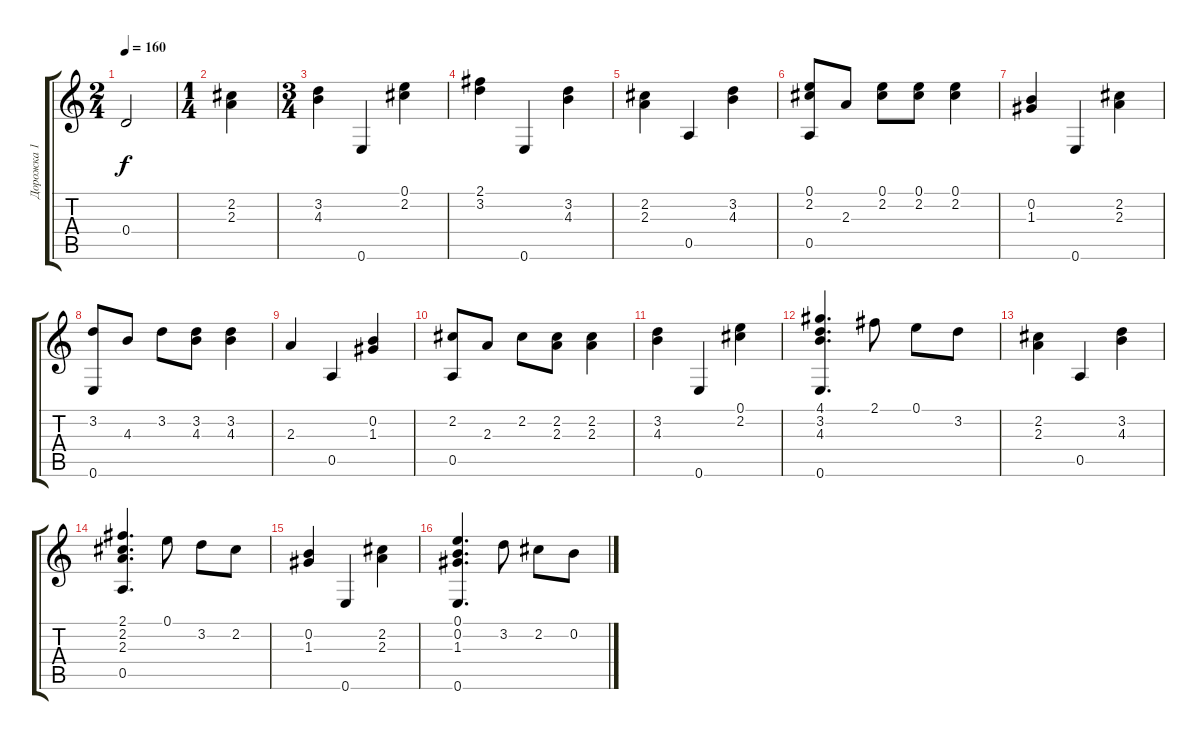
\track ("Дорожка 1" "Дорожка 1") {instrument acousticguitarnylon}
\staff {score tabs}
\tuning (E4 B3 G3 D3 A2 E2) {hide}
\ts (2 4)
\tempo 160
\clef g2
\ks c
0.4.2{dy f} |
\ts (1 4)
(2.2 2.3).4 |
\ts (3 4)
(3.2 4.3).4 0.6.4 (0.1 2.2).4 |
(2.1 3.2).4 0.6.4 (3.2 4.3).4 |
(2.2 2.3).4 0.5.4 (3.2 4.3).4 |
(0.1 2.2 0.5).8 2.3.8 (0.1 2.2).8 (0.1 2.2).8 (0.1 2.2).4 |
(0.2 1.3).4 0.6.4 (2.2 2.3).4 |
(3.2 0.6).8 4.3.8 3.2.8 (3.2 4.3).8 (3.2 4.3).4 |
2.3.4 0.5.4 (0.2 1.3).4 |
(2.2 0.5).8 2.3.8 2.2.8 (2.2 2.3).8 (2.2 2.3).4 |
(3.2 4.3).4 0.6.4 (0.1 2.2).4 |
(4.1 3.2 4.3 0.6).4{d} 2.1.8 0.1.8 3.2.8 |
(2.2 2.3).4 0.5.4 (3.2 4.3).4 |
(2.1 2.2 2.3 0.5).4{d} 0.1.8 3.2.8 2.2.8 |
(0.2 1.3).4 0.6.4 (2.2 2.3).4 |
(0.1 0.2 1.3 0.6).4{d} 3.2.8 2.2.8 0.2.8
